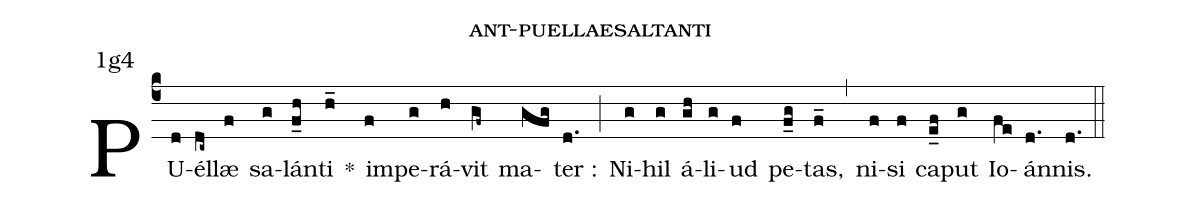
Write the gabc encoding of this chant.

name: ant-puellaesaltanti;
annotation: 1g4;
%%
(c4) PU(d)él(dc~)læ(f) sa(g)lán(f_h)ti(h_) *() im(f)pe(g)rá(h)vit(gf~) ma(gfg)ter :(d.) (;) Ni(g)hil(g) á(gh)li(g)ud(f) pe(f_g)tas,(f_) (,) ni(f)si(f) ca(e_f)put(g) Io(fe)án(d.)nis.(d.) (::)
